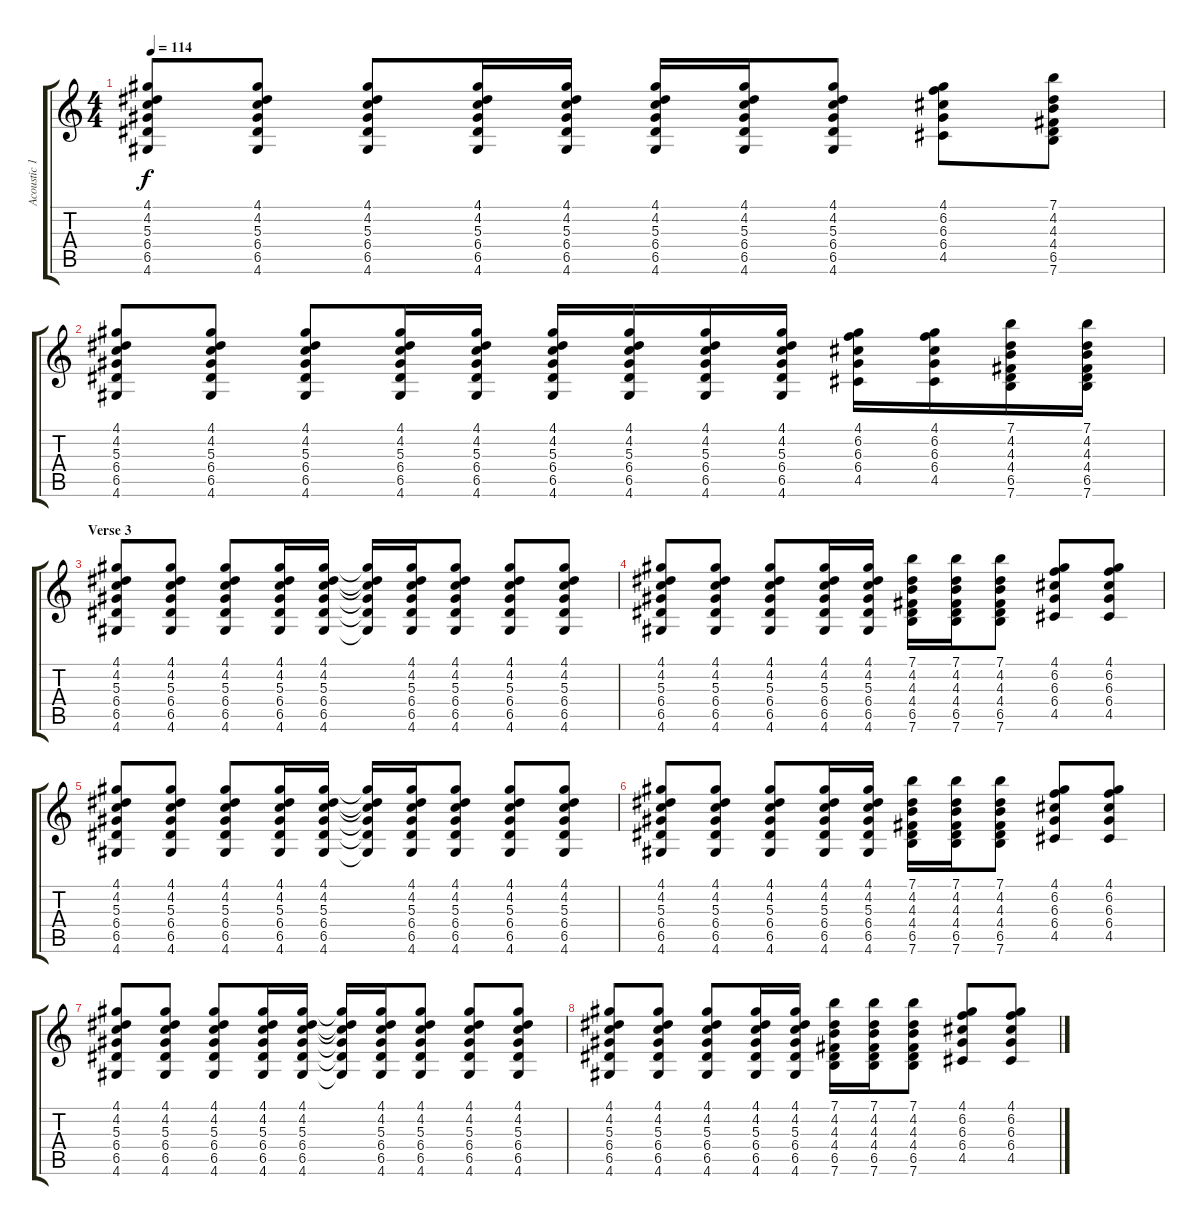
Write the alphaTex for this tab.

\track ("Acoustic 1" "Acoustic 1") {instrument acousticguitarnylon}
\staff {score tabs}
\tuning (E4 B3 G3 D3 A2 E2) {hide}
\ts (4 4)
\tempo 114
\clef g2
\ks c
(4.1 4.2 5.3 6.4 6.5 4.6).8{dy f} (4.1 4.2 5.3 6.4 6.5 4.6).8 (4.1 4.2 5.3 6.4 6.5 4.6).8 (4.1 4.2 5.3 6.4 6.5 4.6).16 (4.1 4.2 5.3 6.4 6.5 4.6).16 (4.1 4.2 5.3 6.4 6.5 4.6).16 (4.1 4.2 5.3 6.4 6.5 4.6).16 (4.1 4.2 5.3 6.4 6.5 4.6).8 (4.1 6.2 6.3 6.4 4.5).8 (7.1 4.2 4.3 4.4 6.5 7.6).8 |
(4.1 4.2 5.3 6.4 6.5 4.6).8 (4.1 4.2 5.3 6.4 6.5 4.6).8 (4.1 4.2 5.3 6.4 6.5 4.6).8 (4.1 4.2 5.3 6.4 6.5 4.6).16 (4.1 4.2 5.3 6.4 6.5 4.6).16 (4.1 4.2 5.3 6.4 6.5 4.6).16 (4.1 4.2 5.3 6.4 6.5 4.6).16 (4.1 4.2 5.3 6.4 6.5 4.6).16 (4.1 4.2 5.3 6.4 6.5 4.6).16 (4.1 6.2 6.3 6.4 4.5).16 (4.1 6.2 6.3 6.4 4.5).16 (7.1 4.2 4.3 4.4 6.5 7.6).16 (7.1 4.2 4.3 4.4 6.5 7.6).16 |
\section ("" "Verse 3")
(4.1 4.2 5.3 6.4 6.5 4.6).8 (4.1 4.2 5.3 6.4 6.5 4.6).8 (4.1 4.2 5.3 6.4 6.5 4.6).8 (4.1 4.2 5.3 6.4 6.5 4.6).16 (4.1 4.2 5.3 6.4 6.5 4.6).16 (4.1{t} 4.2{t} 5.3{t} 6.4{t} 6.5{t} 4.6{t}).16 (4.1 4.2 5.3 6.4 6.5 4.6).16 (4.1 4.2 5.3 6.4 6.5 4.6).8 (4.1 4.2 5.3 6.4 6.5 4.6).8 (4.1 4.2 5.3 6.4 6.5 4.6).8 |
(4.1 4.2 5.3 6.4 6.5 4.6).8 (4.1 4.2 5.3 6.4 6.5 4.6).8 (4.1 4.2 5.3 6.4 6.5 4.6).8 (4.1 4.2 5.3 6.4 6.5 4.6).16 (4.1 4.2 5.3 6.4 6.5 4.6).16 (7.1 4.2 4.3 4.4 6.5 7.6).16 (7.1 4.2 4.3 4.4 6.5 7.6).16 (7.1 4.2 4.3 4.4 6.5 7.6).8 (4.1 6.2 6.3 6.4 4.5).8 (4.1 6.2 6.3 6.4 4.5).8 |
(4.1 4.2 5.3 6.4 6.5 4.6).8 (4.1 4.2 5.3 6.4 6.5 4.6).8 (4.1 4.2 5.3 6.4 6.5 4.6).8 (4.1 4.2 5.3 6.4 6.5 4.6).16 (4.1 4.2 5.3 6.4 6.5 4.6).16 (4.1{t} 4.2{t} 5.3{t} 6.4{t} 6.5{t} 4.6{t}).16 (4.1 4.2 5.3 6.4 6.5 4.6).16 (4.1 4.2 5.3 6.4 6.5 4.6).8 (4.1 4.2 5.3 6.4 6.5 4.6).8 (4.1 4.2 5.3 6.4 6.5 4.6).8 |
(4.1 4.2 5.3 6.4 6.5 4.6).8 (4.1 4.2 5.3 6.4 6.5 4.6).8 (4.1 4.2 5.3 6.4 6.5 4.6).8 (4.1 4.2 5.3 6.4 6.5 4.6).16 (4.1 4.2 5.3 6.4 6.5 4.6).16 (7.1 4.2 4.3 4.4 6.5 7.6).16 (7.1 4.2 4.3 4.4 6.5 7.6).16 (7.1 4.2 4.3 4.4 6.5 7.6).8 (4.1 6.2 6.3 6.4 4.5).8 (4.1 6.2 6.3 6.4 4.5).8 |
(4.1 4.2 5.3 6.4 6.5 4.6).8 (4.1 4.2 5.3 6.4 6.5 4.6).8 (4.1 4.2 5.3 6.4 6.5 4.6).8 (4.1 4.2 5.3 6.4 6.5 4.6).16 (4.1 4.2 5.3 6.4 6.5 4.6).16 (4.1{t} 4.2{t} 5.3{t} 6.4{t} 6.5{t} 4.6{t}).16 (4.1 4.2 5.3 6.4 6.5 4.6).16 (4.1 4.2 5.3 6.4 6.5 4.6).8 (4.1 4.2 5.3 6.4 6.5 4.6).8 (4.1 4.2 5.3 6.4 6.5 4.6).8 |
(4.1 4.2 5.3 6.4 6.5 4.6).8 (4.1 4.2 5.3 6.4 6.5 4.6).8 (4.1 4.2 5.3 6.4 6.5 4.6).8 (4.1 4.2 5.3 6.4 6.5 4.6).16 (4.1 4.2 5.3 6.4 6.5 4.6).16 (7.1 4.2 4.3 4.4 6.5 7.6).16 (7.1 4.2 4.3 4.4 6.5 7.6).16 (7.1 4.2 4.3 4.4 6.5 7.6).8 (4.1 6.2 6.3 6.4 4.5).8 (4.1 6.2 6.3 6.4 4.5).8
